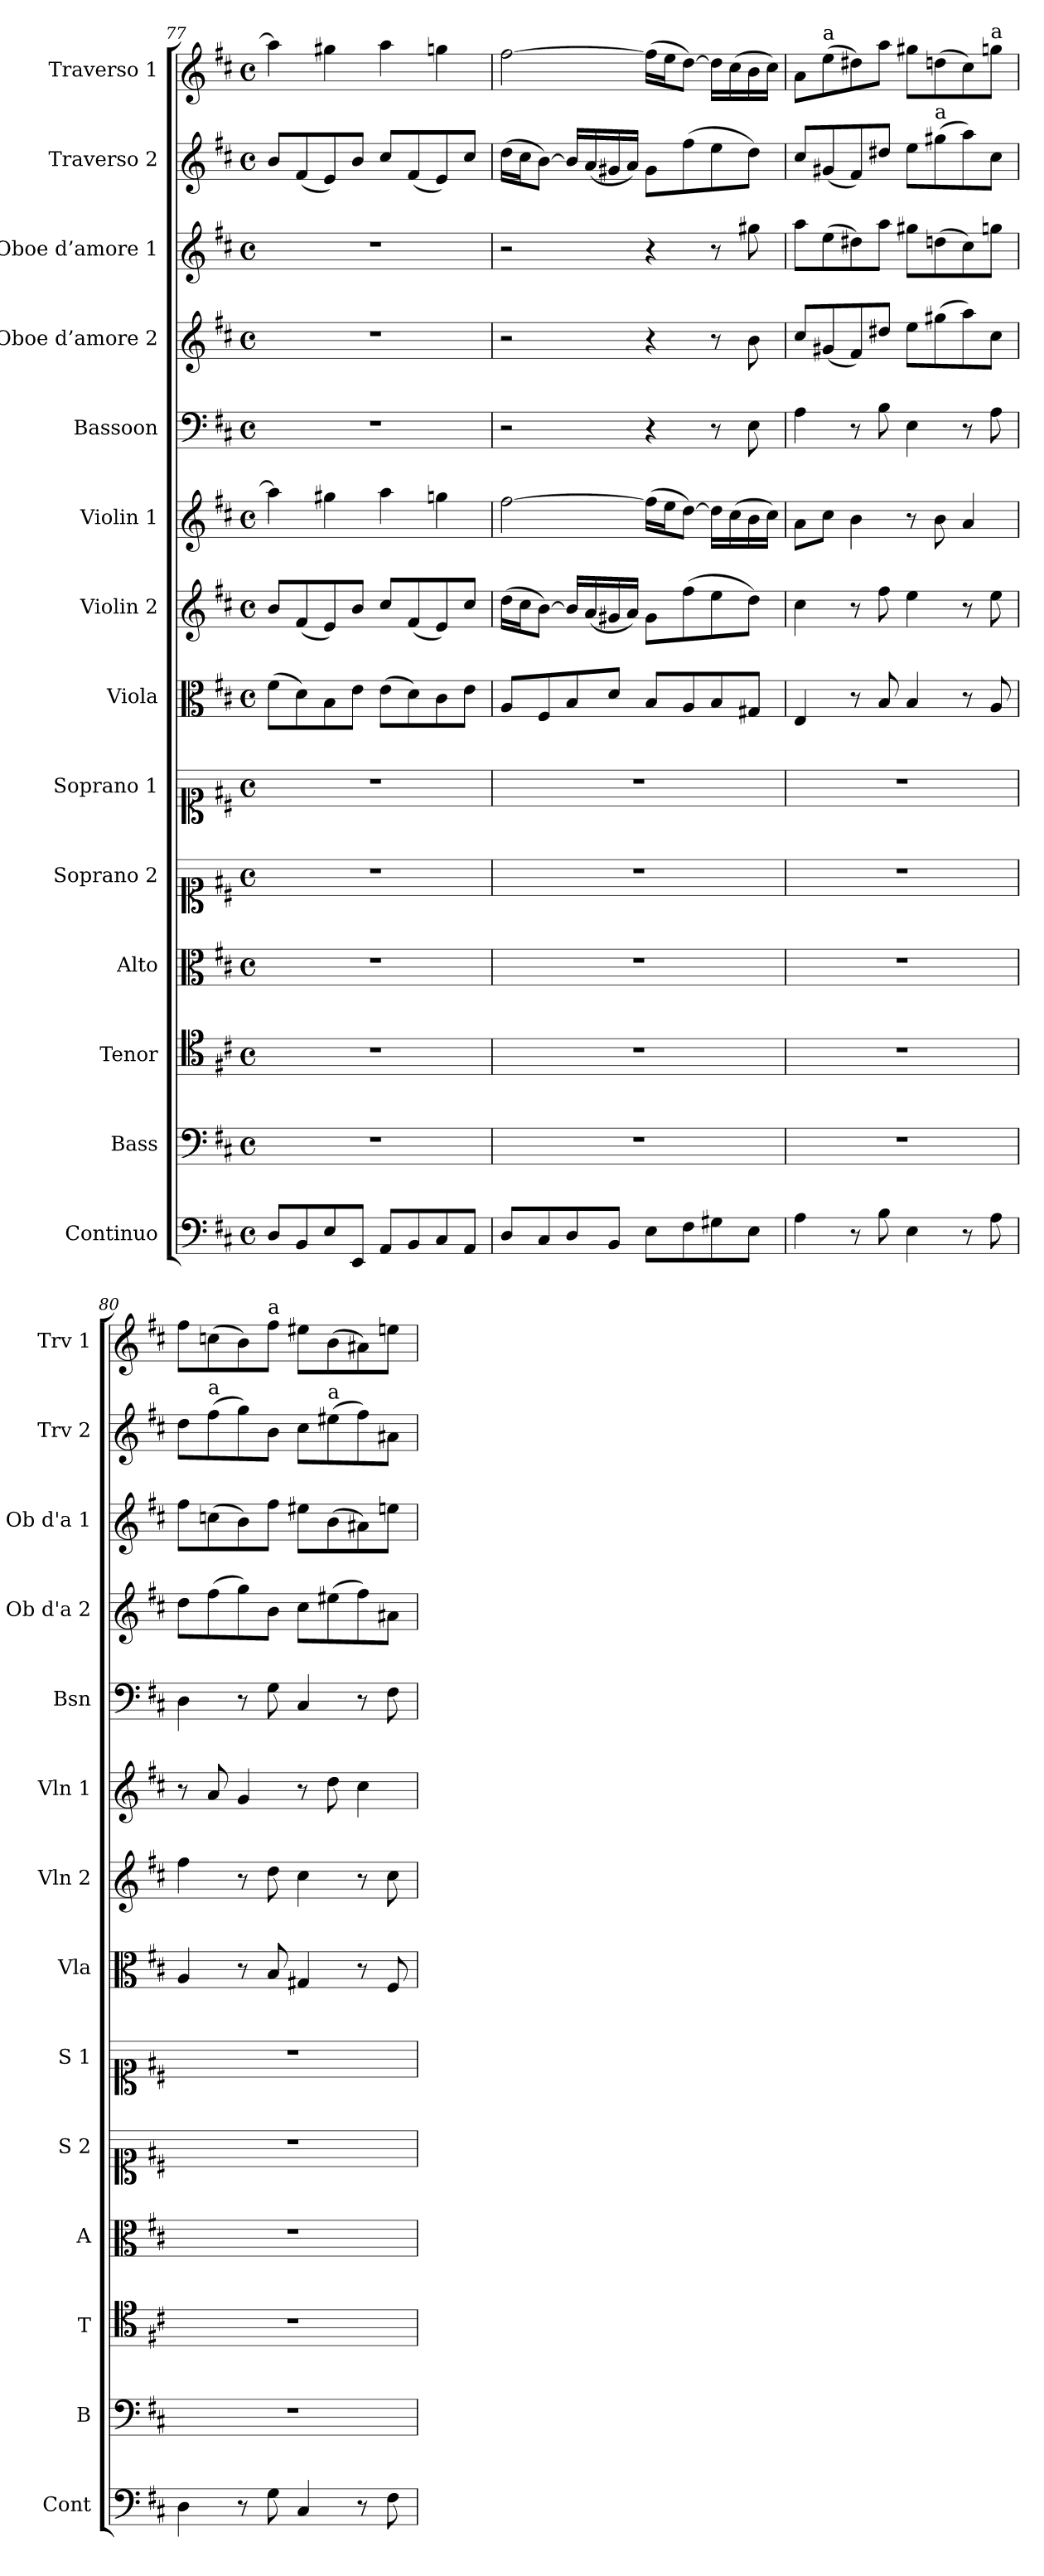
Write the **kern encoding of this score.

**kern	**kern	**kern	**kern	**kern	**kern	**kern	**kern	**kern	**kern	**kern	**kern	**kern	**kern
*part14	*part13	*part12	*part11	*part10	*part9	*part8	*part7	*part6	*part5	*part4	*part3	*part2	*part1
*staff14	*staff13	*staff12	*staff11	*staff10	*staff9	*staff8	*staff7	*staff6	*staff5	*staff4	*staff3	*staff2	*staff1
*I"Continuo	*I"Bass	*I"Tenor	*I"Alto	*I"Soprano 2	*I"Soprano 1	*I"Viola	*I"Violin 2	*I"Violin 1	*I"Bassoon	*I"Oboe d’amore 2	*I"Oboe d’amore 1	*I"Traverso 2	*I"Traverso 1
*I'Cont	*I'B	*I'T	*I'A	*I'S 2	*I'S 1	*I'Vla	*I'Vln 2	*I'Vln 1	*I'Bsn	*I'Ob d'a 2	*I'Ob d'a 1	*I'Trv 2	*I'Trv 1
*clefF4	*clefF4	*clefC4	*clefC3	*clefC1	*clefC1	*clefC3	*clefG2	*clefG2	*clefF4	*clefG2	*clefG2	*clefG2	*clefG2
*k[f#c#]	*k[f#c#]	*k[f#c#]	*k[f#c#]	*k[f#c#]	*k[f#c#]	*k[f#c#]	*k[f#c#]	*k[f#c#]	*k[f#c#]	*k[f#c#]	*k[f#c#]	*k[f#c#]	*k[f#c#]
*M4/4	*M4/4	*M4/4	*M4/4	*M4/4	*M4/4	*M4/4	*M4/4	*M4/4	*M4/4	*M4/4	*M4/4	*M4/4	*M4/4
*met(c)	*met(c)	*met(c)	*met(c)	*met(c)	*met(c)	*met(c)	*met(c)	*met(c)	*met(c)	*met(c)	*met(c)	*met(c)	*met(c)
=77	=77	=77	=77	=77	=77	=77	=77	=77	=77	=77	=77	=77	=77
8D/L	1r	1r	1r	1r	1r	(8f#\L	8b/L	4aa\]	1r	1r	1r	8b/L	4aa\]
8BB/	.	.	.	.	.	8d\)	(8f#/	.	.	.	.	(8f#/	.
8E/	.	.	.	.	.	8B\	8e/)	4gg#X\	.	.	.	8e/)	4gg#X\
8EE/J	.	.	.	.	.	8e\J	8b/J	.	.	.	.	8b/J	.
8AA/L	.	.	.	.	.	(8e\L	8cc#/L	4aa\	.	.	.	8cc#/L	4aa\
8BB/	.	.	.	.	.	8d\)	(8f#/	.	.	.	.	(8f#/	.
8C#/	.	.	.	.	.	8c#\	8e/)	4ggn\	.	.	.	8e/)	4ggn\
8AA/J	.	.	.	.	.	8e\J	8cc#/J	.	.	.	.	8cc#/J	.
!!LO:PB:g=z
=78	=78	=78	=78	=78	=78	=78	=78	=78	=78	=78	=78	=78	=78
8D/L	1r	1r	1r	1r	1r	8A/L	(16dd\LL	[2ff#\	2r	2r	2r	(16dd\LL	[2ff#\
.	.	.	.	.	.	.	16cc#\J	.	.	.	.	16cc#\J	.
8C#/	.	.	.	.	.	8F#/	[8b\J)	.	.	.	.	[8b\J)	.
8D/	.	.	.	.	.	8B/	16b/LL]	.	.	.	.	16b/LL]	.
.	.	.	.	.	.	.	(16a/	.	.	.	.	(16a/	.
8BB/J	.	.	.	.	.	8d/J	16g#X/	.	.	.	.	16g#X/	.
.	.	.	.	.	.	.	16a/JJ)	.	.	.	.	16a/JJ)	.
8E\L	.	.	.	.	.	8B/L	8g#\L	(16ff#\LL]	4r	4r	4r	8g#\L	(16ff#\LL]
.	.	.	.	.	.	.	.	16ee\J	.	.	.	.	16ee\J
8F#\	.	.	.	.	.	8A/	(8ff#\	[8dd\J)	.	.	.	(8ff#\	[8dd\J)
8G#X\	.	.	.	.	.	8B/	8ee\	16dd\LL]	8r	8r	8r	8ee\	16dd\LL]
.	.	.	.	.	.	.	.	(16cc#\	.	.	.	.	(16cc#\
8E\J	.	.	.	.	.	8G#X/J	8dd\J)	16b\	8E\	8b\	8gg#X\	8dd\J)	16b\
.	.	.	.	.	.	.	.	16cc#\JJ)	.	.	.	.	16cc#\JJ)
=79	=79	=79	=79	=79	=79	=79	=79	=79	=79	=79	=79	=79	=79
4A\	1r	1r	1r	1r	1r	4E/	4cc#\	8a\L	4A\	8cc#/L	8aa\L	8cc#/L	8a\L
!	!	!	!	!	!	!	!	!	!	!	!	!	!LO:TX:a:t=a
.	.	.	.	.	.	.	.	8cc#\J	.	(8g#X/	(8ee\	(8g#X/	(8ee\
8r	.	.	.	.	.	8r	8r	4b\	8r	8f#/)	8dd#X\)	8f#/)	8dd#X\)
8B\	.	.	.	.	.	8B/	8ff#\	.	8B\	8dd#X/J	8aa\J	8dd#X/J	8aa\J
4E\	.	.	.	.	.	4B/	4ee\	8r	4E\	8ee\L	8gg#X\L	8ee\L	8gg#X\L
!	!	!	!	!	!	!	!	!	!	!	!	!LO:TX:a:t=a	!
.	.	.	.	.	.	.	.	8b\	.	(8gg#X\	(8ddn\	(8gg#X\	(8ddn\
8r	.	.	.	.	.	8r	8r	4a/	8r	8aa\)	8cc#\)	8aa\)	8cc#\)
!	!	!	!	!	!	!	!	!	!	!	!	!	!LO:TX:a:t=a
8A\	.	.	.	.	.	8A/	8ee\	.	8A\	8cc#\J	8ggn\J	8cc#\J	8ggn\J
=80	=80	=80	=80	=80	=80	=80	=80	=80	=80	=80	=80	=80	=80
4D\	1r	1r	1r	1r	1r	4A/	4ff#\	8r	4D\	8dd\L	8ff#\L	8dd\L	8ff#\L
!	!	!	!	!	!	!	!	!	!	!	!	!LO:TX:a:t=a	!
.	.	.	.	.	.	.	.	8a/	.	(8ff#\	(8ccn\	(8ff#\	(8ccn\
8r	.	.	.	.	.	8r	8r	4g/	8r	8gg\)	8b\)	8gg\)	8b\)
!	!	!	!	!	!	!	!	!	!	!	!	!	!LO:TX:a:t=a
8G\	.	.	.	.	.	8B/	8dd\	.	8G\	8b\J	8ff#\J	8b\J	8ff#\J
4C#/	.	.	.	.	.	4G#X/	4cc#\	8r	4C#/	8cc#\L	8ee#X\L	8cc#\L	8ee#X\L
!	!	!	!	!	!	!	!	!	!	!	!	!LO:TX:a:t=a	!
.	.	.	.	.	.	.	.	8dd\	.	(8ee#X\	(8b\	(8ee#X\	(8b\
8r	.	.	.	.	.	8r	8r	4cc#\	8r	8ff#\)	8a#X\)	8ff#\)	8a#X\)
8F#\	.	.	.	.	.	8F#/	8cc#\	.	8F#\	8a#X\J	8een\J	8a#X\J	8een\J
=	=	=	=	=	=	=	=	=	=	=	=	=	=
*-	*-	*-	*-	*-	*-	*-	*-	*-	*-	*-	*-	*-	*-
